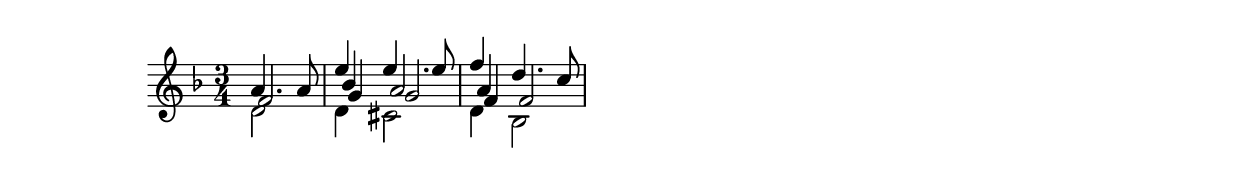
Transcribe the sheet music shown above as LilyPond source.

%% Do not edit this file; it is auto-generated from LSR http://lsr.dsi.unimi.it
%% This file is in the public domain.
\version "2.12.0"

\header {
  lsrtags = "simultaneous-notes"

 doctitlees = "Voces adicionales para evitar colisiones"
 texidoces = "
En ciertos casos de polifonía compleja, se necesitan voces adicionales
para evitar colisiones entre las notas.  Las voces adicionales se
añaden definiendo una variable que utiliza la función de Scheme
context-spec-music.

"

  texidoc = "
In some instances of complex polyphonic music, additional voices are
necessary to prevent collisions between notes.  If more than four
parallel voices are needed, additional voices can be added by defining
a variable using the Scheme function @code{context-spec-music}.

"
  doctitle = "Additional voices to avoid collisions"
} % begin verbatim

voiceFive = #(context-spec-music (make-voice-props-set 4) 'Voice)
\relative c'' {
  \time 3/4 \key d \minor \partial 2
  <<
    { \voiceOne
      a4. a8
      e'4 e4. e8
      f4 d4. c8
    } \\ {
      \voiceThree
      f,2
      bes4 a2
      a4 s2
    } \\ {
      \voiceFive
      s2
      g4 g2
      f4 f2
    } \\ {
      \voiceTwo
      d2
      d4 cis2
      d4 bes2
    }
  >>
}
